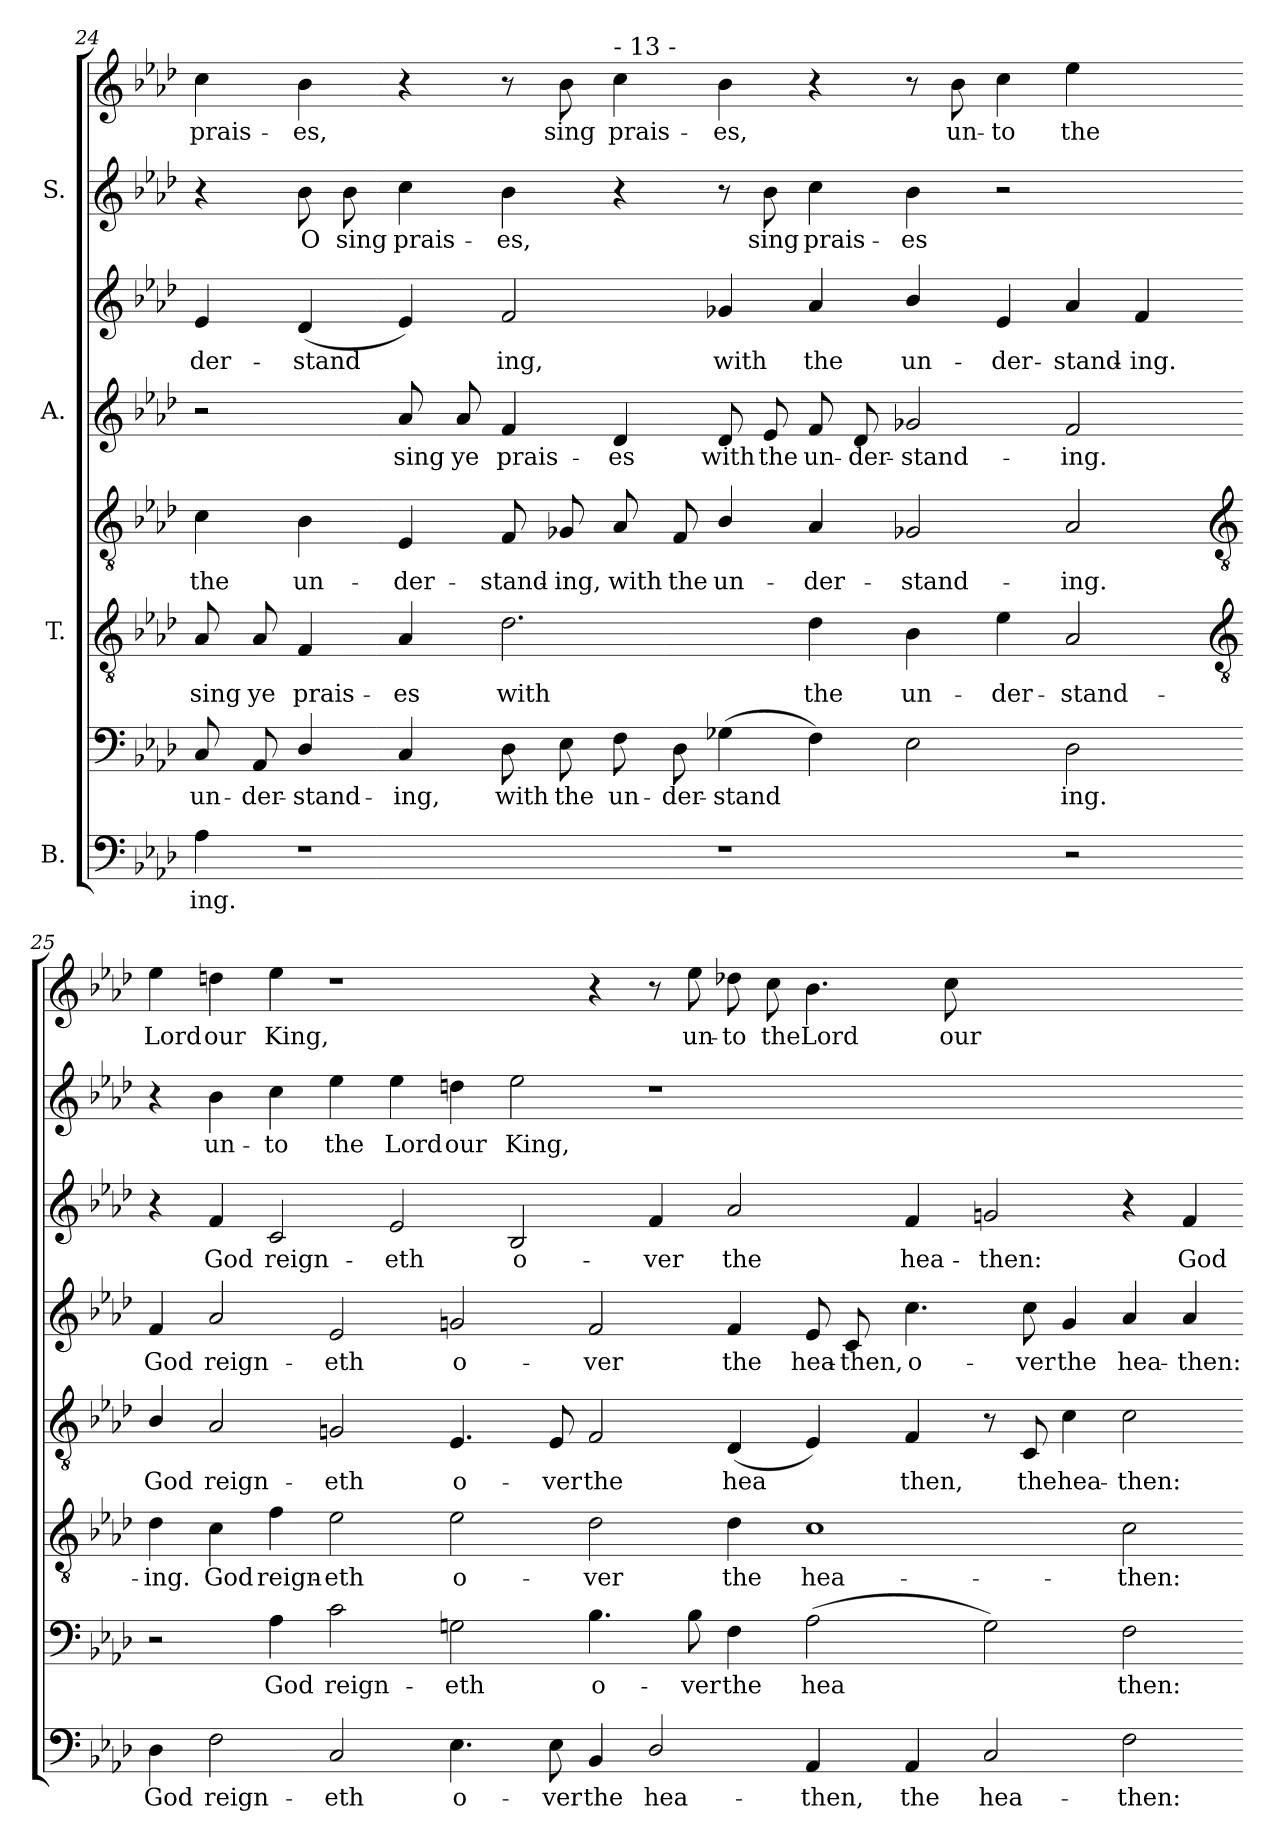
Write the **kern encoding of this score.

**kern	**text	**kern	**text	**kern	**text	**kern	**text	**kern	**text	**kern	**text	**kern	**text	**kern	**text
*part4	*part4	*part4	*part4	*part3	*part3	*part3	*part3	*part2	*part2	*part2	*part2	*part1	*part1	*part1	*part1
*staff8	*staff8	*staff7	*staff7	*staff6	*staff6	*staff5	*staff5	*staff4	*staff4	*staff3	*staff3	*staff2	*staff2	*staff1	*staff1
*I"B.	*	*	*	*I"T.	*	*	*	*I"A.	*	*	*	*I"S.	*	*	*
!!LO:LB:g=z
*clefF4	*	*clefF4	*	*clefGv2	*	*clefGv2	*	*clefG2	*	*clefG2	*	*clefG2	*	*clefG2	*
*k[b-e-a-d-]	*	*k[b-e-a-d-]	*	*k[b-e-a-d-]	*	*k[b-e-a-d-]	*	*k[b-e-a-d-]	*	*k[b-e-a-d-]	*	*k[b-e-a-d-]	*	*k[b-e-a-d-]	*
*A-:	*	*A-:	*	*A-:	*	*A-:	*	*A-:	*	*A-:	*	*A-:	*	*A-:	*
=24	=24	=24	=24	=24	=24	=24	=24	=24	=24	=24	=24	=24	=24	=24	=24
!	!LO:LY:b	!	!LO:LY:b	!	!LO:LY:b	!	!LO:LY:b	!	!	!	!LO:LY:b	!	!	!	!LO:LY:b
4A-	-ing.	8C	-un-	8A-	sing	4c	the	2r	.	4e-	-der-	4r	.	4cc	prais-
!	!	!	!LO:LY:b	!	!LO:LY:b	!	!	!	!	!	!	!	!	!	!
.	.	8AA-	-der-	8A-	ye	.	.	.	.	.	.	.	.	.	.
!	!	!	!LO:LY:b	!	!LO:LY:b	!	!LO:LY:b	!	!	!	!LO:LY:b	!	!LO:LY:b	!	!LO:LY:b
1r	.	4D-/	-stand-	4F	prais-	4B-	un-	.	.	(<4d-	-stand	8b-	O	4b-	-es,
!	!	!	!	!	!	!	!	!	!	!	!	!	!LO:LY:b	!	!
.	.	.	.	.	.	.	.	.	.	.	.	8b-	sing	.	.
!	!	!	!LO:LY:b	!	!LO:LY:b	!	!LO:LY:b	!	!LO:LY:b	!	!	!	!LO:LY:b	!	!
.	.	4C	-ing,	4A-	-es	4E-	-der-	8a-	sing	4e-)	.	4cc	prais-	4r	.
!	!	!	!	!	!	!	!	!	!LO:LY:b	!	!	!	!	!	!
.	.	.	.	.	.	.	.	8a-	ye	.	.	.	.	.	.
!	!	!	!LO:LY:b	!	!LO:LY:b	!	!LO:LY:b	!	!LO:LY:b	!	!LO:LY:b	!	!LO:LY:b	!	!
.	.	8D-	with	2.d-	with	8F	-stand-	4f	prais-	2f	ing,	4b-	-es,	8r	.
!	!	!	!LO:LY:b	!	!	!	!LO:LY:b	!	!	!	!	!	!	!	!LO:LY:b
.	.	8E-	the	.	.	8G-X	-ing,	.	.	.	.	.	.	8b-	sing
!	!	!	!	!	!	!	!	!	!	!	!	!	!	!LO:TX:a:t=- 13 -	!
!	!	!	!LO:LY:b	!	!	!	!LO:LY:b	!	!LO:LY:b	!	!	!	!	!	!LO:LY:b
.	.	8F	un-	.	.	8A-	with	4d-	-es	.	.	4r	.	4cc	prais-
!	!	!	!LO:LY:b	!	!	!	!LO:LY:b	!	!	!	!	!	!	!	!
.	.	8D-	-der-	.	.	8F	the	.	.	.	.	.	.	.	.
!	!	!	!LO:LY:b	!	!	!	!LO:LY:b	!	!LO:LY:b	!	!LO:LY:b	!	!	!	!LO:LY:b
1r	.	(>4G-X	-stand	.	.	4B-/	un-	8d-	with	4g-X	with	8r	.	4b-	-es,
!	!	!	!	!	!	!	!	!	!LO:LY:b	!	!	!	!LO:LY:b	!	!
.	.	.	.	.	.	.	.	8e-	the	.	.	8b-	sing	.	.
!	!	!	!	!	!LO:LY:b	!	!LO:LY:b	!	!LO:LY:b	!	!LO:LY:b	!	!LO:LY:b	!	!
.	.	4F)	.	4d-	the	4A-	-der-	8f	un-	4a-	the	4cc	prais-	4r	.
!	!	!	!	!	!	!	!	!	!LO:LY:b	!	!	!	!	!	!
.	.	.	.	.	.	.	.	8d-	-der-	.	.	.	.	.	.
!	!	!	!	!	!LO:LY:b	!	!LO:LY:b	!	!LO:LY:b	!	!LO:LY:b	!	!LO:LY:b	!	!
.	.	2E-	.	4B-	un-	2G-X	-stand-	2g-X	-stand-	4b-/	un-	4b-	-es	8r	.
!	!	!	!	!	!	!	!	!	!	!	!	!	!	!	!LO:LY:b
.	.	.	.	.	.	.	.	.	.	.	.	.	.	8b-	un-
!	!	!	!	!	!LO:LY:b	!	!	!	!	!	!LO:LY:b	!	!	!	!LO:LY:b
.	.	.	.	4e-	-der-	.	.	.	.	4e-	-der-	2r	.	4cc	-to
!	!	!	!LO:LY:b	!	!LO:LY:b	!	!LO:LY:b	!	!LO:LY:b	!	!LO:LY:b	!	!	!	!LO:LY:b
2r	.	2D-	ing.	2A-	-stand-	2A-	-ing.	2f	-ing.	4a-	-stand-	.	.	4ee-	the
!	!	!	!	!	!	!	!	!	!	!	!LO:LY:b	!	!	!	!
.	.	.	.	.	.	.	.	.	.	4f	-ing.	4ryy	.	4ryy	.
!!LO:LB:g=z
=25-	=25-	=25-	=25-	=25-	=25-	=25-	=25-	=25-	=25-	=25-	=25-	=25-	=25-	=25-	=25-
*	*	*	*	*clefGv2	*	*clefGv2	*	*	*	*	*	*	*	*	*
!	!LO:LY:b	!	!	!	!LO:LY:b	!	!LO:LY:b	!	!LO:LY:b	!	!	!	!	!	!LO:LY:b
4D-	God	2r	.	4d-	-ing.	4B-/	-God	4f	God	4r	.	4r	.	4ee-	Lord
!	!LO:LY:b	!	!	!	!LO:LY:b	!	!LO:LY:b	!	!LO:LY:b	!	!LO:LY:b	!	!LO:LY:b	!	!LO:LY:b
2F	reign-	.	.	4c	God	2A-	reign-	2a-	reign-	4f	God	4b-	un-	4ddn	our
!	!	!	!LO:LY:b	!	!LO:LY:b	!	!	!	!	!	!LO:LY:b	!	!LO:LY:b	!	!LO:LY:b
.	.	4A-	God	4f	reign-	.	.	.	.	2c	reign-	4cc	-to	4ee-	King,
!	!LO:LY:b	!	!LO:LY:b	!	!LO:LY:b	!	!LO:LY:b	!	!LO:LY:b	!	!	!	!LO:LY:b	!	!
2C	-eth	2c	reign-	2e-	-eth	2Gn	-eth	2e-	-eth	.	.	4ee-	the	1r	.
!	!	!	!	!	!	!	!	!	!	!	!LO:LY:b	!	!LO:LY:b	!	!
.	.	.	.	.	.	.	.	.	.	2e-	-eth	4ee-	Lord	.	.
!	!LO:LY:b	!	!LO:LY:b	!	!LO:LY:b	!	!LO:LY:b	!	!LO:LY:b	!	!	!	!LO:LY:b	!	!
4.E-	o-	2G	-eth	2e-	o-	4.E-	o-	2gn	o-	.	.	4ddn	our	.	.
!	!	!	!	!	!	!	!	!	!	!	!LO:LY:b	!	!LO:LY:b	!	!
.	.	.	.	.	.	.	.	.	.	2B-	o-	2ee-	King,	.	.
!	!LO:LY:b	!	!	!	!	!	!LO:LY:b	!	!	!	!	!	!	!	!
8E-	-ver	.	.	.	.	8E-	-ver	.	.	.	.	.	.	.	.
!	!LO:LY:b	!	!LO:LY:b	!	!LO:LY:b	!	!LO:LY:b	!	!LO:LY:b	!	!	!	!	!	!
4BB-	the	4.B-	o-	2d-	-ver	2F	the	2f	-ver	.	.	.	.	4r	.
!	!LO:LY:b	!	!	!	!	!	!	!	!	!	!LO:LY:b	!	!	!	!
2D-/	hea-	.	.	.	.	.	.	.	.	4f	-ver	1r	.	8r	.
!	!	!	!LO:LY:b	!	!	!	!	!	!	!	!	!	!	!	!LO:LY:b
.	.	8B-	-ver	.	.	.	.	.	.	.	.	.	.	8ee-	un-
!	!	!	!LO:LY:b	!	!LO:LY:b	!	!LO:LY:b	!	!LO:LY:b	!	!LO:LY:b	!	!	!	!LO:LY:b
.	.	4F	the	4d-	the	(<4D-	hea	4f	the	2a-	the	.	.	8dd-X	-to
!	!	!	!	!	!	!	!	!	!	!	!	!	!	!	!LO:LY:b
.	.	.	.	.	.	.	.	.	.	.	.	.	.	8cc	the
!	!LO:LY:b	!	!LO:LY:b	!	!LO:LY:b	!	!	!	!LO:LY:b	!	!	!	!	!	!LO:LY:b
4AA-	-then,	(>2A-	hea	1c	hea-	4E-)	.	8e-	hea-	.	.	.	.	4.b-	Lord
!	!	!	!	!	!	!	!	!	!LO:LY:b	!	!	!	!	!	!
.	.	.	.	.	.	.	.	8c	-then,	.	.	.	.	.	.
!	!LO:LY:b	!	!	!	!	!	!LO:LY:b	!	!LO:LY:b	!	!LO:LY:b	!	!	!	!
4AA-	the	.	.	.	.	4F	then,	4.cc	o-	4f	hea-	.	.	.	.
!	!	!	!	!	!	!	!	!	!	!	!	!	!	!	!LO:LY:b
.	.	.	.	.	.	.	.	.	.	.	.	.	.	8cc	our
!	!LO:LY:b	!	!	!	!	!	!	!	!	!	!LO:LY:b	!	!	!	!
2C	hea-	2G)	.	.	.	8r	.	.	.	2g	-then:	1ryy	.	1ryy	.
!	!	!	!	!	!	!	!LO:LY:b	!	!LO:LY:b	!	!	!	!	!	!
.	.	.	.	.	.	8C	the	8cc	-ver	.	.	.	.	.	.
!	!	!	!	!	!	!	!LO:LY:b	!	!LO:LY:b	!	!	!	!	!	!
.	.	.	.	.	.	4c	hea-	4g	the	.	.	.	.	.	.
!	!LO:LY:b	!	!LO:LY:b	!	!LO:LY:b	!	!LO:LY:b	!	!LO:LY:b	!	!	!	!	!	!
2F	-then:	2F	then:	2c	-then:	2c	-then:	4a-	hea-	4r	.	.	.	.	.
!	!	!	!	!	!	!	!	!	!LO:LY:b	!	!LO:LY:b	!	!	!	!
.	.	.	.	.	.	.	.	4a-	-then:	4f	God	.	.	.	.
=-	=-	=-	=-	=-	=-	=-	=-	=-	=-	=-	=-	=-	=-	=-	=-
*-	*-	*-	*-	*-	*-	*-	*-	*-	*-	*-	*-	*-	*-	*-	*-
